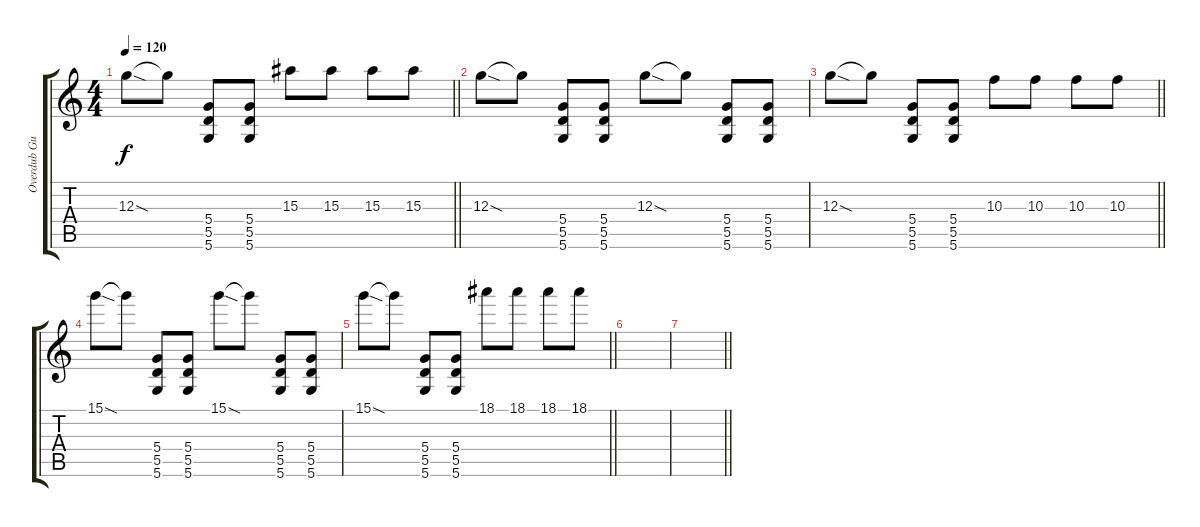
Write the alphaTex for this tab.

\track ("Overdub Guitar" "Overdub Gu") {instrument distortionguitar}
\staff {score tabs}
\tuning (E4 B3 G3 D3 A2 D2) {hide}
\ts (4 4)
\tempo 120
\clef g2
\barLineRight lightlight
\ks c
12.3{sod}.8{dy f} 12.3{t}.8 (5.4 5.5 5.6).8 (5.4 5.5 5.6).8 15.3.8 15.3.8 15.3.8 15.3.8 |
12.3{sod}.8 12.3{t}.8 (5.4 5.5 5.6).8 (5.4 5.5 5.6).8 12.3{sod}.8 12.3{t}.8 (5.4 5.5 5.6).8 (5.4 5.5 5.6).8 |
\barLineRight lightlight
12.3{sod}.8 12.3{t}.8 (5.4 5.5 5.6).8 (5.4 5.5 5.6).8 10.3.8 10.3.8 10.3.8 10.3.8 |
15.1{sod}.8 15.1{t}.8 (5.4 5.5 5.6).8 (5.4 5.5 5.6).8 15.1{sod}.8 15.1{t}.8 (5.4 5.5 5.6).8 (5.4 5.5 5.6).8 |
\barLineRight lightlight
15.1{sod}.8 15.1{t}.8 (5.4 5.5 5.6).8 (5.4 5.5 5.6).8 18.1.8 18.1.8 18.1.8 18.1.8 |
|
\barLineRight lightlight
